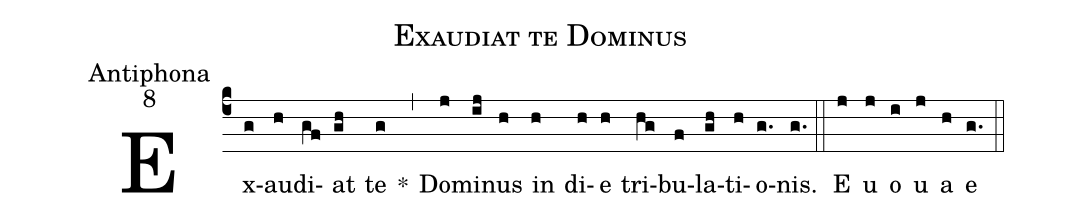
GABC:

name:Exaudiat te Dominus;
office-part:Antiphona;
mode:8;
%%
(c4) Ex(g)au(h)di(gf)at(gh) te(g) *(,) Do(j)mi(ij)nus(h) in(h) di(h)e(h) tri(hg)bu(f)la(gh)ti(h)o(g.)nis.(g.) (::) <eu>E(j) u(j) o(i) u(j) a(h) e</eu>(g.) (::)
